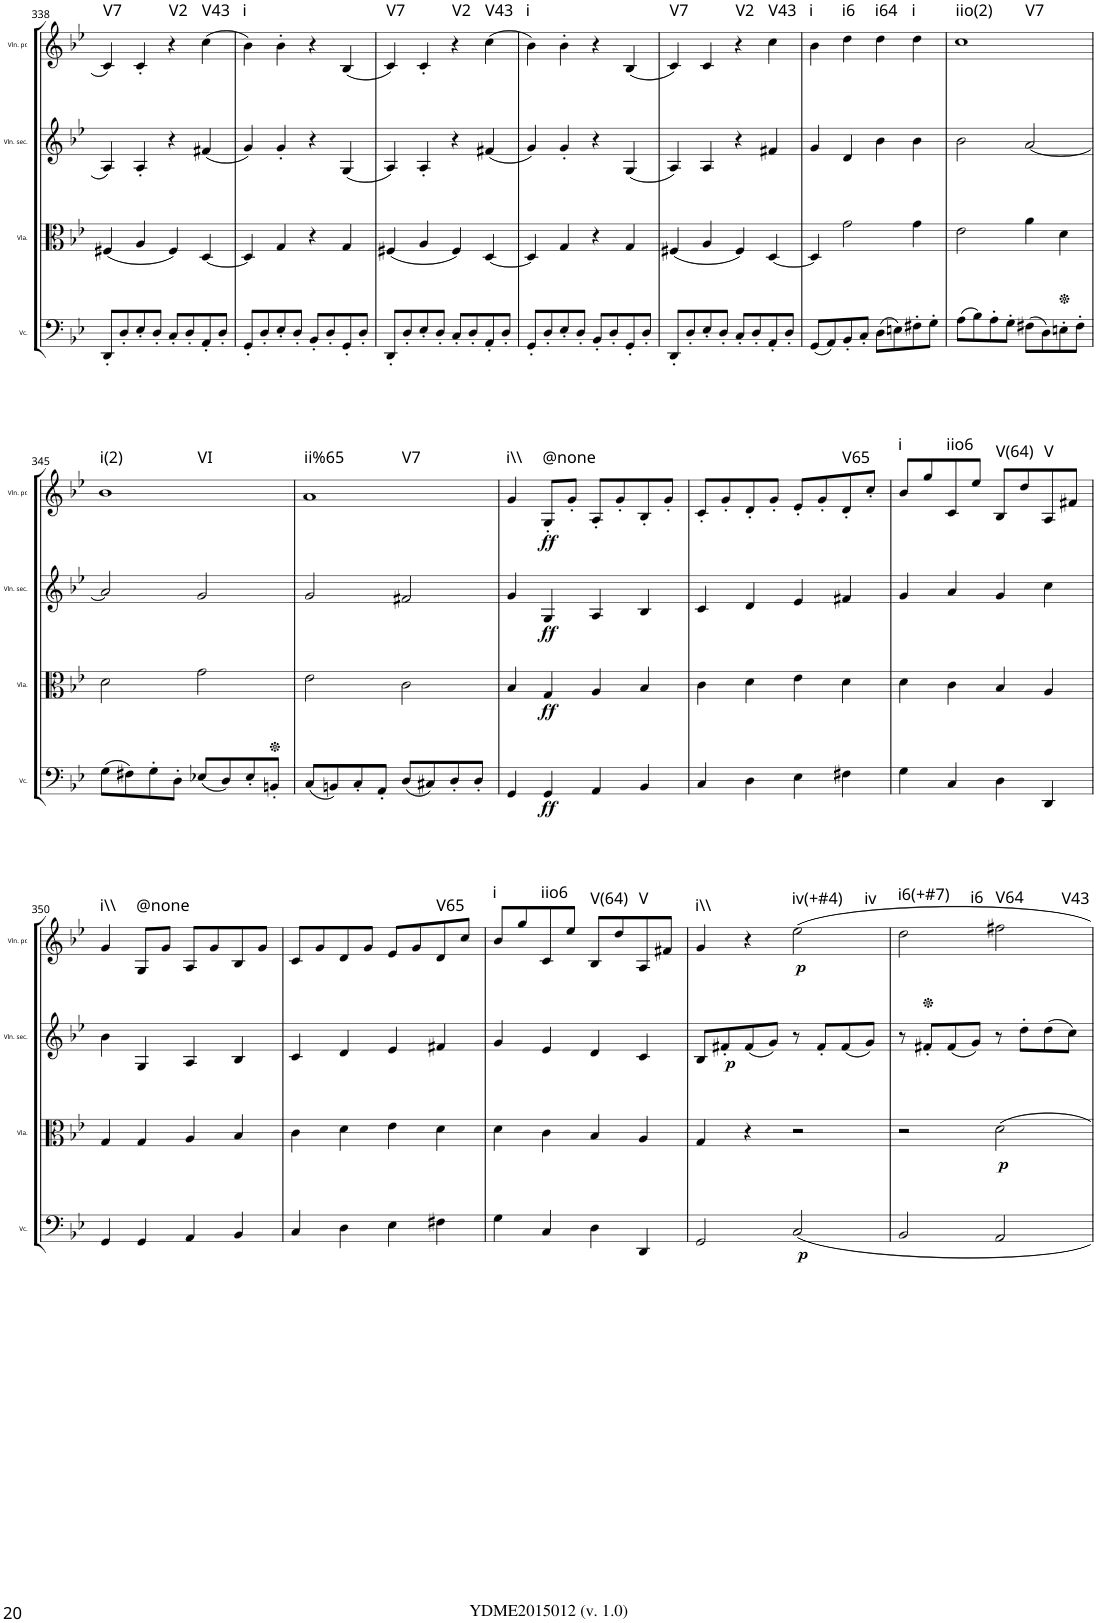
**kern	**dynam	**kern	**dynam	**kern	**dynam	**kern	**dynam	**harte
*part4	*part4	*part3	*part3	*part2	*part2	*part1	*part1	*part1
*staff4	*staff4	*staff3	*staff3	*staff2	*staff2	*staff1	*staff1	*
*I"Violoncelle	*	*I"Viola	*	*I"Violino secondo	*	*I"Violino primo	*	*
*I'Vc.	*	*I'Vla.	*	*I'Vln. sec.	*	*I'Vln. pr.	*	*
!!LO:PB:g=z
*clefF4	*	*clefC3	*	*clefG2	*	*clefG2	*	*
*k[b-e-]	*	*k[b-e-]	*	*k[b-e-]	*	*k[b-e-]	*	*
*B-:	*	*B-:	*	*B-:	*	*B-:	*	*
*M2/2	*	*M2/2	*	*M2/2	*	*M2/2	*	*
*met(c|)	*	*met(c|)	*	*met(c|)	*	*met(c|)	*	*
=338	=338	=338	=338	=338	=338	=338	=338	=338
!	!	!	!	!	!	!	!	!LO:H:kt=V7
8DD'/L	.	(<4F#X/	.	4A/	.	4c/	.	N
8D'/	.	.	.	.	.	.	.	.
8E-'/	.	4A/	.	4A'/	.	4c'/	.	.
8D'/J	.	.	.	.	.	.	.	.
!	!	!	!	!	!	!	!	!LO:H:kt=V2
8C'/L	.	4F#/)	.	4r	.	4r	.	N
8D'/	.	.	.	.	.	.	.	.
!	!	!	!	!	!	!	!	!LO:H:kt=V43
8AA'/	.	[4D/	.	(<4f#X/	.	(>4cc\	.	N
8D'/J	.	.	.	.	.	.	.	.
=339	=339	=339	=339	=339	=339	=339	=339	=339
!	!	!	!	!	!	!	!	!LO:H:kt=i
8GG'/L	.	4D/]	.	4g/)	.	4b-\)	.	N
8D'/	.	.	.	.	.	.	.	.
8E-'/	.	4G/	.	4g'/	.	4b-'\	.	.
8D'/J	.	.	.	.	.	.	.	.
8BB-'/L	.	4r	.	4r	.	4r	.	.
8D'/	.	.	.	.	.	.	.	.
8GG'/	.	4G/	.	(<4G/	.	(<4B-/	.	.
8D'/J	.	.	.	.	.	.	.	.
=340	=340	=340	=340	=340	=340	=340	=340	=340
!	!	!	!	!	!	!	!	!LO:H:kt=V7
8DD'/L	.	(<4F#X/	.	4A/)	.	4c/)	.	N
8D'/	.	.	.	.	.	.	.	.
8E-'/	.	4A/	.	4A'/	.	4c'/	.	.
8D'/J	.	.	.	.	.	.	.	.
!	!	!	!	!	!	!	!	!LO:H:kt=V2
8C'/L	.	4F#/)	.	4r	.	4r	.	N
8D'/	.	.	.	.	.	.	.	.
!	!	!	!	!	!	!	!	!LO:H:kt=V43
8AA'/	.	[4D/	.	(<4f#X/	.	(>4cc\	.	N
8D'/J	.	.	.	.	.	.	.	.
=341	=341	=341	=341	=341	=341	=341	=341	=341
!	!	!	!	!	!	!	!	!LO:H:kt=i
8GG'/L	.	4D/]	.	4g/)	.	4b-\)	.	N
8D'/	.	.	.	.	.	.	.	.
8E-'/	.	4G/	.	4g'/	.	4b-'\	.	.
8D'/J	.	.	.	.	.	.	.	.
8BB-'/L	.	4r	.	4r	.	4r	.	.
8D'/	.	.	.	.	.	.	.	.
8GG'/	.	4G/	.	(<4G/	.	(<4B-/	.	.
8D'/J	.	.	.	.	.	.	.	.
=342	=342	=342	=342	=342	=342	=342	=342	=342
!	!	!	!	!	!	!	!	!LO:H:kt=V7
8DD'/L	.	(<4F#X/	.	4A/)	.	4c/)	.	N
8D'/	.	.	.	.	.	.	.	.
8E-'/	.	4A/	.	4A/	.	4c/	.	.
8D'/J	.	.	.	.	.	.	.	.
!	!	!	!	!	!	!	!	!LO:H:kt=V2
8C'/L	.	4F#/)	.	4r	.	4r	.	N
8D'/	.	.	.	.	.	.	.	.
!	!	!	!	!	!	!	!	!LO:H:kt=V43
8AA'/	.	[4D/	.	4f#X/	.	4cc\	.	N
8D'/J	.	.	.	.	.	.	.	.
=343	=343	=343	=343	=343	=343	=343	=343	=343
!	!	!	!	!	!	!	!	!LO:H:kt=i
(<8GG/L	.	4D/]	.	4g/	.	4b-\	.	N
8AA/)	.	.	.	.	.	.	.	.
!	!	!	!	!	!	!	!	!LO:H:kt=i6
8BB-'/	.	2g\	.	4d/	.	4dd\	.	N
8C'/J	.	.	.	.	.	.	.	.
!	!	!	!	!	!	!	!	!LO:H:kt=i64
(>8D\L	.	.	.	4b-\	.	4dd\	.	N
8En\)	.	.	.	.	.	.	.	.
!	!	!	!	!	!	!	!	!LO:H:kt=i
8F#X'\	.	4g\	.	4b-\	.	4dd\	.	N
8G'\J	.	.	.	.	.	.	.	.
=344	=344	=344	=344	=344	=344	=344	=344	=344
!	!	!	!	!	!	!	!	!LO:H:n=1:kt=iio(2)
!	!	!	!	!	!	!	!	!LO:H:n=2:kt=V7
(>8A\L	.	2e-\	.	2b-\	.	1cc	.	N N
8B-\)	.	.	.	.	.	.	.	.
8A'\	.	.	.	.	.	.	.	.
8G'\J	.	.	.	.	.	.	.	.
(>8F#X\L	.	4a\	.	[2a/	.	.	.	.
8D\)	.	.	.	.	.	.	.	.
8En'\	.	4d\	.	.	.	.	.	.
8F#'\J	.	.	.	.	.	.	.	.
!!LO:LB:g=z
=345	=345	=345	=345	=345	=345	=345	=345	=345
!	!	!	!	!	!	!	!	!LO:H:n=1:kt=i(2)
!	!	!	!	!	!	!	!	!LO:H:n=2:kt=VI
(>8G\L	.	2d\	.	2a/]	.	1b-	.	N N
8F#X\)	.	.	.	.	.	.	.	.
8G'\	.	.	.	.	.	.	.	.
8D'\J	.	.	.	.	.	.	.	.
(<8E-X/L	.	2g\	.	2g/	.	.	.	.
8D/)	.	.	.	.	.	.	.	.
8E-'/	.	.	.	.	.	.	.	.
8BBn'/J	.	.	.	.	.	.	.	.
=346	=346	=346	=346	=346	=346	=346	=346	=346
!	!	!	!	!	!	!	!	!LO:H:n=1:kt=ii%65
!	!	!	!	!	!	!	!	!LO:H:n=2:kt=V7
(<8C/L	.	2e-\	.	2g/	.	1a	.	N N
8BBn/)	.	.	.	.	.	.	.	.
8C'/	.	.	.	.	.	.	.	.
8AA'/J	.	.	.	.	.	.	.	.
(<8D/L	.	2c\	.	2f#X/	.	.	.	.
8C#X/)	.	.	.	.	.	.	.	.
8D'/	.	.	.	.	.	.	.	.
8D'/J	.	.	.	.	.	.	.	.
=347	=347	=347	=347	=347	=347	=347	=347	=347
!	!	!	!	!	!	!	!	!LO:H:kt=i\\
4GG/	.	4B-/	.	4g/	.	4g/	.	N
!	!LO:DY:b	!	!LO:DY:b	!	!LO:DY:b	!	!LO:DY:b	!LO:H:kt=@none
4GG/	ff	4G/	ff	4G/	ff	8G'/L	ff	N
.	.	.	.	.	.	8g'/J	.	.
4AA/	.	4A/	.	4A/	.	8A'/L	.	.
.	.	.	.	.	.	8g'/	.	.
4BB-/	.	4B-/	.	4B-/	.	8B-'/	.	.
.	.	.	.	.	.	8g'/J	.	.
=348	=348	=348	=348	=348	=348	=348	=348	=348
4C/	.	4c\	.	4c/	.	8c'/L	.	.
.	.	.	.	.	.	8g'/	.	.
4D\	.	4d\	.	4d/	.	8d'/	.	.
.	.	.	.	.	.	8g'/J	.	.
4E-\	.	4e-\	.	4e-/	.	8e-'/L	.	.
.	.	.	.	.	.	8g'/	.	.
!	!	!	!	!	!	!	!	!LO:H:kt=V65
4F#X\	.	4d\	.	4f#X/	.	8d'/	.	N
.	.	.	.	.	.	8cc'/J	.	.
=349	=349	=349	=349	=349	=349	=349	=349	=349
!	!	!	!	!	!	!	!	!LO:H:kt=i
4G\	.	4d\	.	4g/	.	8b-/L	.	N
.	.	.	.	.	.	8gg/	.	.
!	!	!	!	!	!	!	!	!LO:H:kt=iio6
4C/	.	4c\	.	4a/	.	8c/	.	N
.	.	.	.	.	.	8ee-/J	.	.
!	!	!	!	!	!	!	!	!LO:H:kt=V(64)
4D\	.	4B-/	.	4g/	.	8B-/L	.	N
.	.	.	.	.	.	8dd/	.	.
!	!	!	!	!	!	!	!	!LO:H:kt=V
4DD/	.	4A/	.	4cc\	.	8A/	.	N
.	.	.	.	.	.	8f#X/J	.	.
!!LO:LB:g=z
=350	=350	=350	=350	=350	=350	=350	=350	=350
!	!	!	!	!	!	!	!	!LO:H:kt=i\\
4GG/	.	4G/	.	4b-\	.	4g/	.	N
!	!	!	!	!	!	!	!	!LO:H:kt=@none
4GG/	.	4G/	.	4G/	.	8G/L	.	N
.	.	.	.	.	.	8g/J	.	.
4AA/	.	4A/	.	4A/	.	8A/L	.	.
.	.	.	.	.	.	8g/	.	.
4BB-/	.	4B-/	.	4B-/	.	8B-/	.	.
.	.	.	.	.	.	8g/J	.	.
=351	=351	=351	=351	=351	=351	=351	=351	=351
4C/	.	4c\	.	4c/	.	8c/L	.	.
.	.	.	.	.	.	8g/	.	.
4D\	.	4d\	.	4d/	.	8d/	.	.
.	.	.	.	.	.	8g/J	.	.
4E-\	.	4e-\	.	4e-/	.	8e-/L	.	.
.	.	.	.	.	.	8g/	.	.
!	!	!	!	!	!	!	!	!LO:H:kt=V65
4F#X\	.	4d\	.	4f#X/	.	8d/	.	N
.	.	.	.	.	.	8cc/J	.	.
=352	=352	=352	=352	=352	=352	=352	=352	=352
!	!	!	!	!	!	!	!	!LO:H:kt=i
4G\	.	4d\	.	4g/	.	8b-/L	.	N
.	.	.	.	.	.	8gg/	.	.
!	!	!	!	!	!	!	!	!LO:H:kt=iio6
4C/	.	4c\	.	4e-/	.	8c/	.	N
.	.	.	.	.	.	8ee-/J	.	.
!	!	!	!	!	!	!	!	!LO:H:kt=V(64)
4D\	.	4B-/	.	4d/	.	8B-/L	.	N
.	.	.	.	.	.	8dd/	.	.
!	!	!	!	!	!	!	!	!LO:H:kt=V
4DD/	.	4A/	.	4c/	.	8A/	.	N
.	.	.	.	.	.	8f#X/J	.	.
=353	=353	=353	=353	=353	=353	=353	=353	=353
!	!	!	!	!	!	!	!	!LO:H:kt=i\\
2GG/	.	4G/	.	8B-/L	.	4g/	.	N
!	!	!	!	!	!LO:DY:b	!	!	!
.	.	.	.	8f#X'/	p	.	.	.
.	.	4r	.	(<8f#/	.	4r	.	.
.	.	.	.	8g/J)	.	.	.	.
!	!LO:DY:b	!	!	!	!	!	!LO:DY:b	!LO:H:n=1:kt=iv(+#4)
!	!	!	!	!	!	!	!	!LO:H:n=2:kt=iv
2C/	p	2r	.	8r	.	2ee-\	p	N N
.	.	.	.	8f#'/L	.	.	.	.
.	.	.	.	(<8f#/	.	.	.	.
.	.	.	.	8g/J)	.	.	.	.
=354	=354	=354	=354	=354	=354	=354	=354	=354
!	!	!	!	!	!	!	!	!LO:H:n=1:kt=i6(+#7)
!	!	!	!	!	!	!	!	!LO:H:n=2:kt=i6
2BB-/	.	2r	.	8r	.	2dd\	.	N N
.	.	.	.	8f#X'/L	.	.	.	.
.	.	.	.	(<8f#/	.	.	.	.
.	.	.	.	8g/J)	.	.	.	.
!	!	!	!LO:DY:b	!	!	!	!	!LO:H:n=1:kt=V64
!	!	!	!	!	!	!	!	!LO:H:n=2:kt=V43
2AA/	.	2d\	p	8r	.	2ff#X\	.	N N
.	.	.	.	8dd'\L	.	.	.	.
.	.	.	.	(>8dd\	.	.	.	.
.	.	.	.	8cc\J)	.	.	.	.
=	=	=	=	=	=	=	=	=
*-	*-	*-	*-	*-	*-	*-	*-	*-
